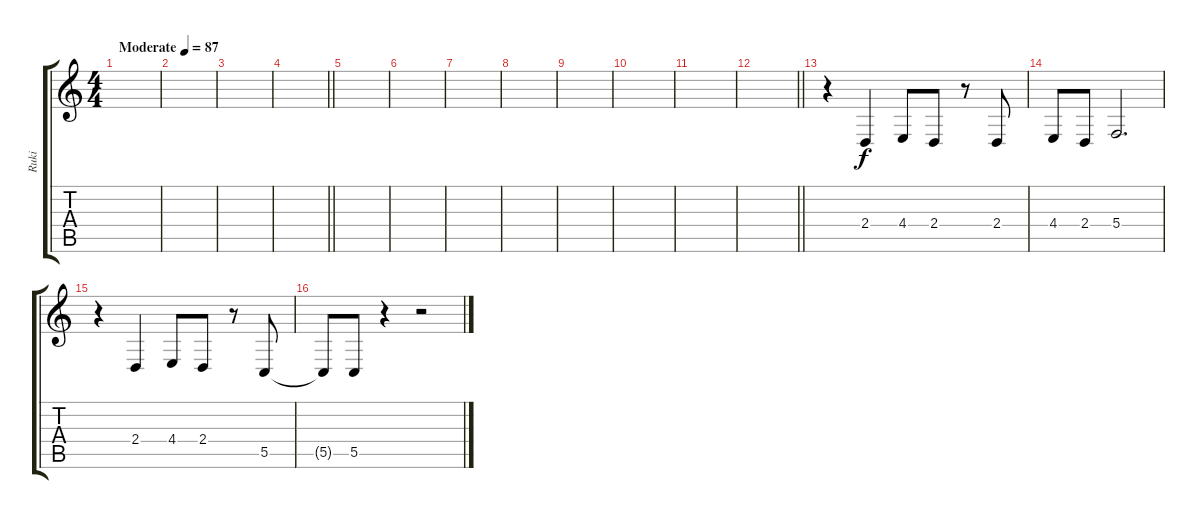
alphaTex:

\track ("Ruki" "Ruki") {instrument lead6voice}
\staff {score tabs}
\tuning (D4 A3 F3 C3 G2 D2) {hide}
\ts (4 4)
\tempo (87 "Moderate")
\clef g2
\ks c
|
|
|
\barLineRight lightlight
|
|
|
|
|
|
|
|
\barLineRight lightlight
|
r.4 2.4.4 4.4.8 2.4.8 r.8 2.4.8 |
4.4.8 2.4.8 5.4.2{d} |
r.4 2.4.4 4.4.8 2.4.8 r.8 5.5.8 |
5.5{t}.8 5.5.8 r.4 r.2
